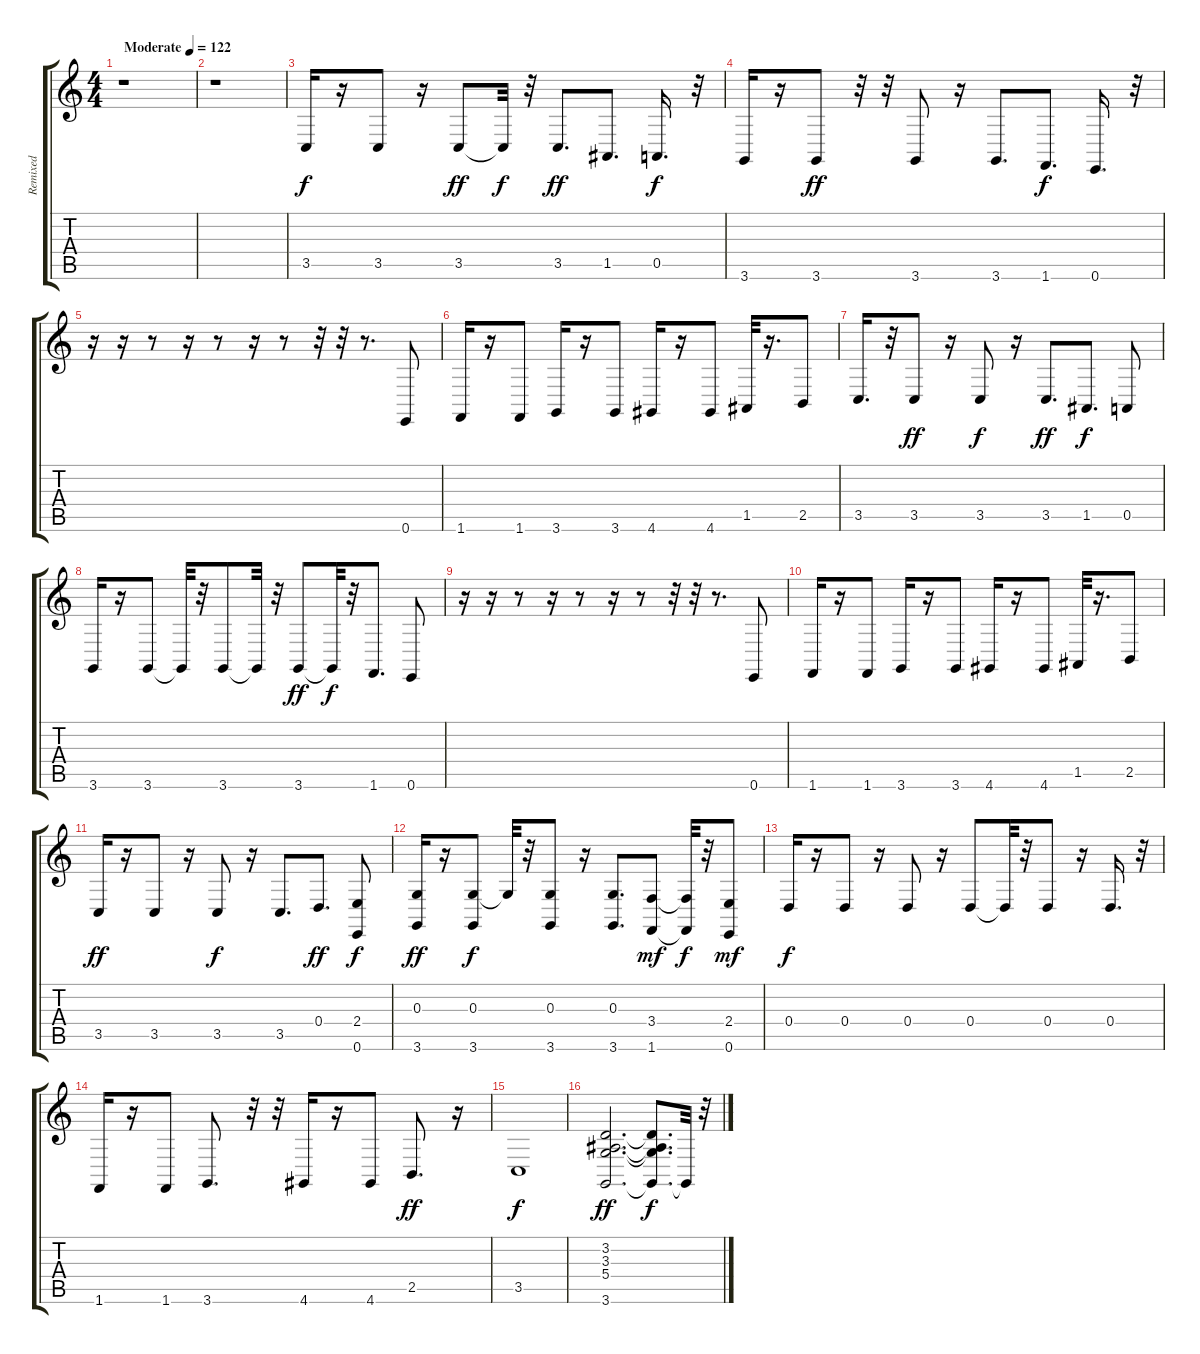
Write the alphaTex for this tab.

\track ("Remixed" "Remixed") {instrument electricgrandpiano}
\staff {score tabs}
\tuning (E4 B3 G3 D3 A2 E2) {hide}
\ts (4 4)
\tempo (122 "Moderate")
\clef g2
\ks c
r.1{dy f instrument electricgrandpiano} |
r.1 |
3.5.16 r.16 3.5.8 r.16 3.5.8{dy ff} 3.5{t}.32{dy f} r.32 3.5.8{d dy ff} 1.5.8{d} 0.5.16{d dy f} r.32 |
3.6.16 r.16 3.6.8{dy ff} r.32 r.32 3.6.8 r.16 3.6.8{d} 1.6.8{d dy f} 0.6.16{d} r.32 |
r.16 r.16 r.8 r.16 r.8 r.16 r.8 r.32 r.32 r.8{d} 0.6.8 |
1.6.16 r.16 1.6.8 3.6.16 r.16 3.6.8 4.6.16 r.16 4.6.8 1.5.32 r.16{d} 2.5.8 |
3.5.16{d} r.32 3.5.8{dy ff} r.16 3.5.8{dy f} r.16 3.5.8{d dy ff} 1.5.8{d dy f} 0.5.8 |
3.6.16 r.16 3.6.8 3.6{t}.32 r.32 3.6.8 3.6{t}.32 r.32 3.6.8{dy ff} 3.6{t}.32{dy f} r.32 1.6.8{d} 0.6.8 |
r.16 r.16 r.8 r.16 r.8 r.16 r.8 r.32 r.32 r.8{d} 0.6.8 |
1.6.16 r.16 1.6.8 3.6.16 r.16 3.6.8 4.6.16 r.16 4.6.8 1.5.32 r.16{d} 2.5.8 |
3.5.16{dy ff} r.16 3.5.8 r.16 3.5.8{dy f} r.16 3.5.8{d} 0.4.8{d dy ff} (2.4 0.6).8{dy f} |
(0.3 3.6).16{dy ff} r.16 (0.3 3.6).8{dy f} 0.3{t}.32 r.32 (0.3 3.6).8 r.16 (0.3 3.6).8{d} (3.4 1.6).8{dy mf} (3.4{t} 1.6{t}).32{dy f} r.32 (2.4 0.6).8{dy mf} |
0.4.16{dy f} r.16 0.4.8 r.16 0.4.8 r.16 0.4.8 0.4{t}.32 r.32 0.4.8 r.16 0.4.16{d} r.32 |
1.6.16 r.16 1.6.8 3.6.8{d} r.32 r.32 4.6.16 r.16 4.6.8 2.5.8{d dy ff} r.16 |
3.5.1{dy f} |
(3.2 3.3 5.4 3.6).2{d dy ff} (3.2{t} 3.3{t} 5.4{t} 3.6{t}).8{d dy f} 3.6{t}.32 r.32
